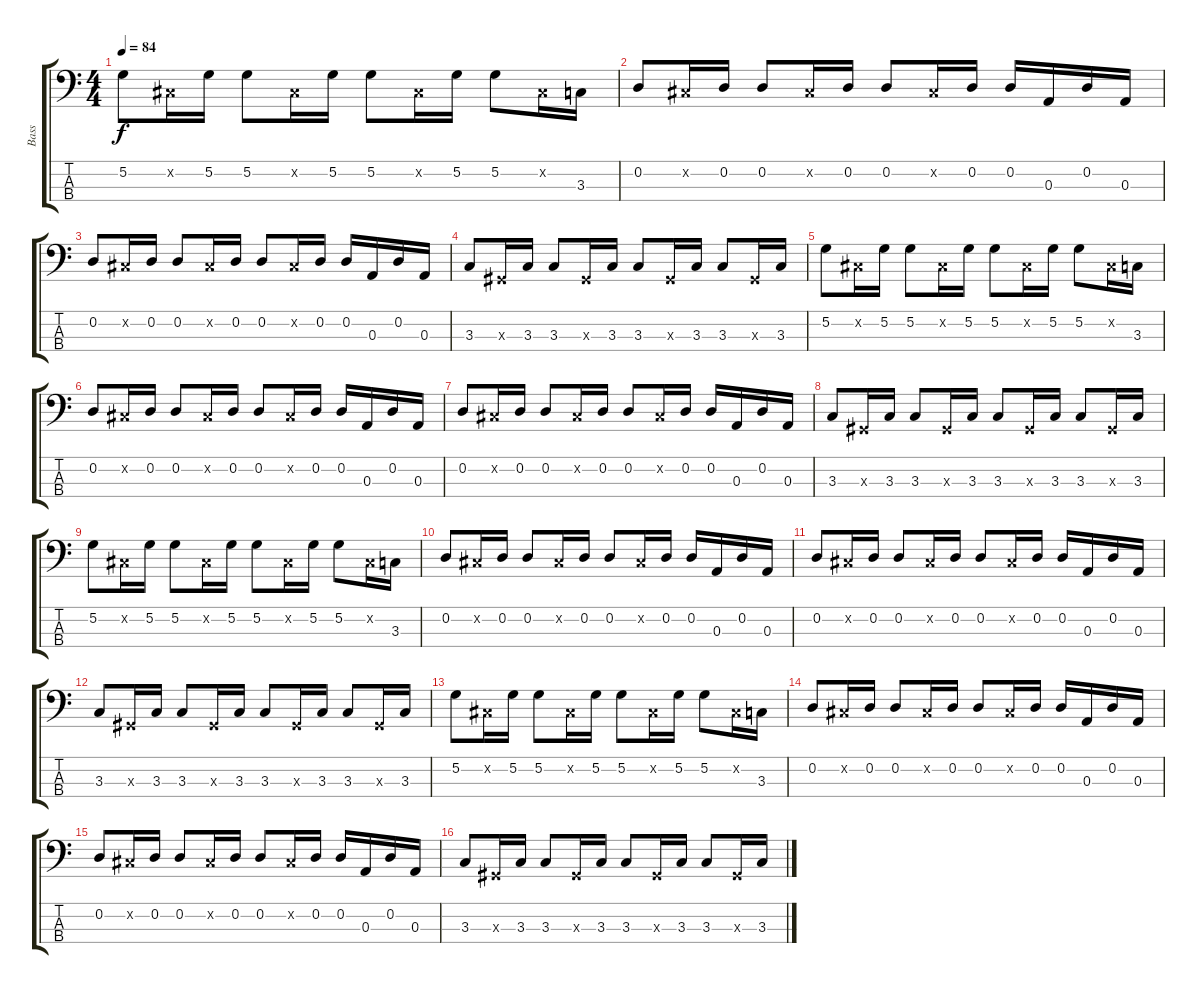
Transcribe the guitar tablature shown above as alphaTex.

\track ("Bass" "Bass") {instrument electricbassfinger}
\staff {score tabs}
\tuning (G2 D2 A1 E1) {hide}
\ts (4 4)
\tempo 84
\clef f4
\ks c
5.2.8{dy f} -1.2{x}.16 5.2.16 5.2.8 -1.2{x}.16 5.2.16 5.2.8 -1.2{x}.16 5.2.16 5.2.8 -1.2{x}.16 3.3.16 |
0.2.8 -1.2{x}.16 0.2.16 0.2.8 -1.2{x}.16 0.2.16 0.2.8 -1.2{x}.16 0.2.16 0.2.16 0.3.16 0.2.16 0.3.16 |
0.2.8 -1.2{x}.16 0.2.16 0.2.8 -1.2{x}.16 0.2.16 0.2.8 -1.2{x}.16 0.2.16 0.2.16 0.3.16 0.2.16 0.3.16 |
3.3.8 -1.3{x}.16 3.3.16 3.3.8 -1.3{x}.16 3.3.16 3.3.8 -1.3{x}.16 3.3.16 3.3.8 -1.3{x}.16 3.3.16 |
5.2.8 -1.2{x}.16 5.2.16 5.2.8 -1.2{x}.16 5.2.16 5.2.8 -1.2{x}.16 5.2.16 5.2.8 -1.2{x}.16 3.3.16 |
0.2.8 -1.2{x}.16 0.2.16 0.2.8 -1.2{x}.16 0.2.16 0.2.8 -1.2{x}.16 0.2.16 0.2.16 0.3.16 0.2.16 0.3.16 |
0.2.8 -1.2{x}.16 0.2.16 0.2.8 -1.2{x}.16 0.2.16 0.2.8 -1.2{x}.16 0.2.16 0.2.16 0.3.16 0.2.16 0.3.16 |
3.3.8 -1.3{x}.16 3.3.16 3.3.8 -1.3{x}.16 3.3.16 3.3.8 -1.3{x}.16 3.3.16 3.3.8 -1.3{x}.16 3.3.16 |
5.2.8 -1.2{x}.16 5.2.16 5.2.8 -1.2{x}.16 5.2.16 5.2.8 -1.2{x}.16 5.2.16 5.2.8 -1.2{x}.16 3.3.16 |
0.2.8 -1.2{x}.16 0.2.16 0.2.8 -1.2{x}.16 0.2.16 0.2.8 -1.2{x}.16 0.2.16 0.2.16 0.3.16 0.2.16 0.3.16 |
0.2.8 -1.2{x}.16 0.2.16 0.2.8 -1.2{x}.16 0.2.16 0.2.8 -1.2{x}.16 0.2.16 0.2.16 0.3.16 0.2.16 0.3.16 |
3.3.8 -1.3{x}.16 3.3.16 3.3.8 -1.3{x}.16 3.3.16 3.3.8 -1.3{x}.16 3.3.16 3.3.8 -1.3{x}.16 3.3.16 |
5.2.8 -1.2{x}.16 5.2.16 5.2.8 -1.2{x}.16 5.2.16 5.2.8 -1.2{x}.16 5.2.16 5.2.8 -1.2{x}.16 3.3.16 |
0.2.8 -1.2{x}.16 0.2.16 0.2.8 -1.2{x}.16 0.2.16 0.2.8 -1.2{x}.16 0.2.16 0.2.16 0.3.16 0.2.16 0.3.16 |
0.2.8 -1.2{x}.16 0.2.16 0.2.8 -1.2{x}.16 0.2.16 0.2.8 -1.2{x}.16 0.2.16 0.2.16 0.3.16 0.2.16 0.3.16 |
3.3.8 -1.3{x}.16 3.3.16 3.3.8 -1.3{x}.16 3.3.16 3.3.8 -1.3{x}.16 3.3.16 3.3.8 -1.3{x}.16 3.3.16
